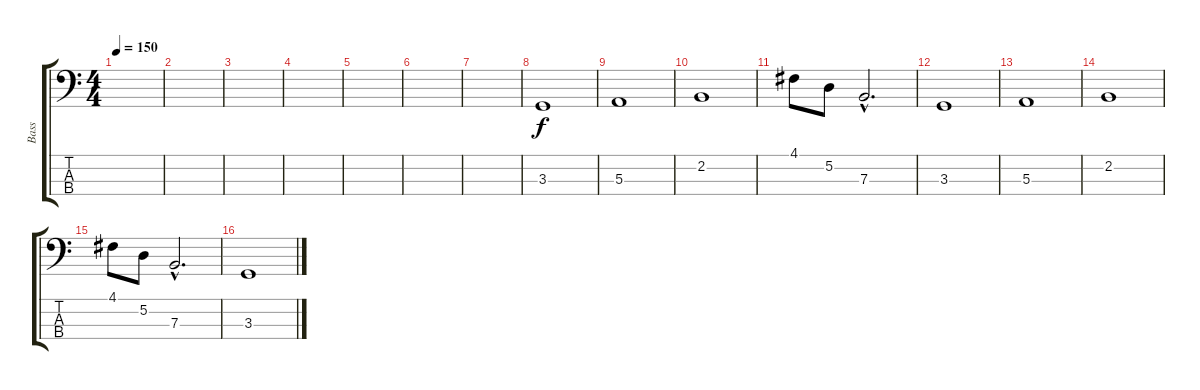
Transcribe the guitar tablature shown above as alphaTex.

\track ("Bass" "Bass") {instrument electricbassfinger}
\staff {score tabs}
\tuning (D2 A1 E1 B0) {hide}
\ts (4 4)
\tempo 150
\clef f4
\ks c
|
|
|
|
|
|
|
3.3.1 |
5.3.1 |
2.2.1 |
4.1.8 5.2.8 7.3{hac}.2{d} |
3.3.1 |
5.3.1 |
2.2.1 |
4.1.8 5.2.8 7.3{hac}.2{d} |
3.3.1
